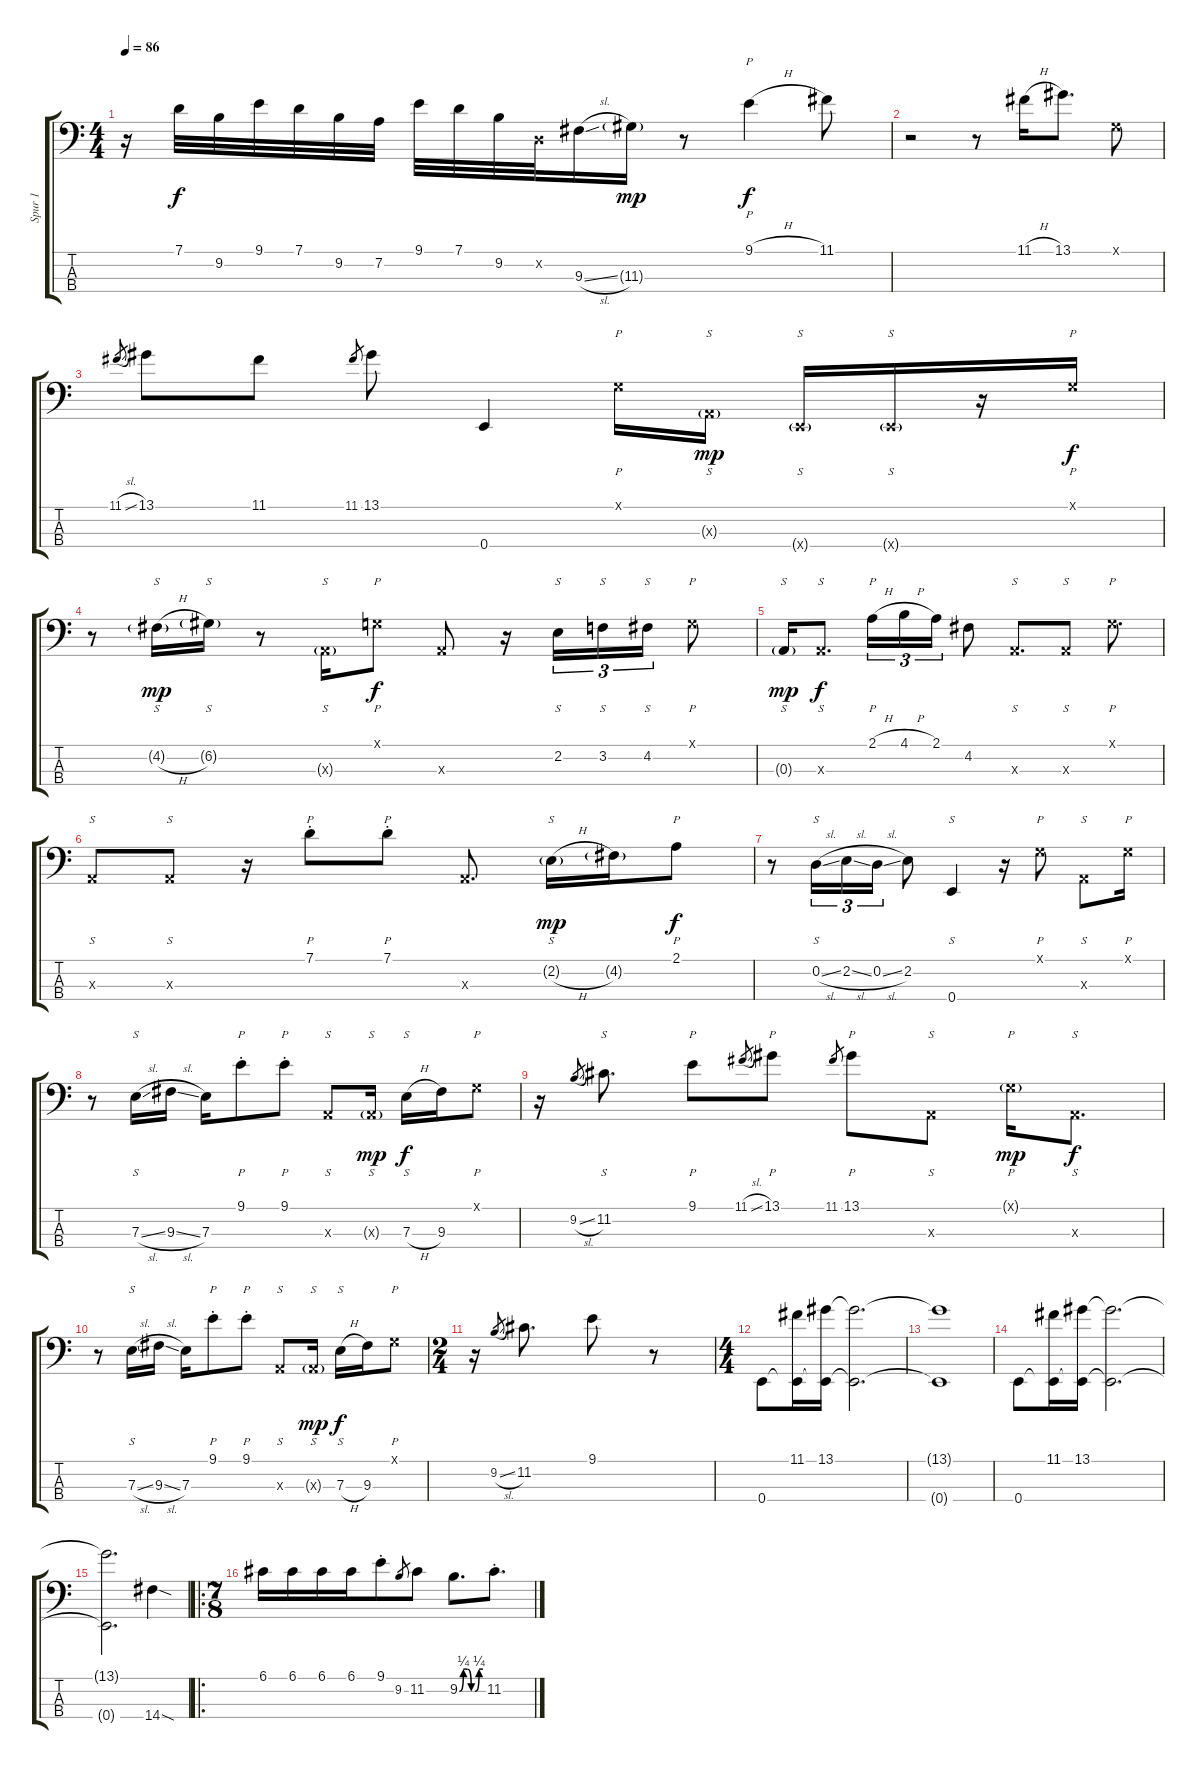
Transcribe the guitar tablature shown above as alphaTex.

\track ("Spur 1" "Spur 1") {instrument acousticbass}
\staff {score tabs}
\tuning (G2 D2 A1 E1) {hide}
\ts (4 4)
\tempo 86
\clef f4
\ks c
r.16{dy f} 7.1.32 9.2.32 9.1.32 7.1.32 9.2.32 7.2.32 9.1.32 7.1.32 9.2.32 0.2{x}.32 9.3{sl}.16 11.3{g}.16{dy mp} r.8 9.1{h}.4{p dy f} 11.1.8 |
r.2 r.8 11.1{h}.16 13.1.8{d} 0.1{x}.8 |
11.1{sl}.8{gr} 13.1.8 11.1.8 11.1.8{gr} 13.1.8 0.4.4 0.1{x}.16{p} 0.3{g x}.16{s dy mp} 0.4{g x}.16{s} 0.4{g x}.16{s} r.16 0.1{x}.16{p dy f} |
r.8 4.2{h g}.16{s dy mp} 6.2{g}.16{s} r.8 0.3{g x}.16{s} 0.1{x}.8{p dy f} 0.3{x}.8 r.16 2.2.16{s tu (3 2)} 3.2.16{s tu (3 2)} 4.2.16{s tu (3 2)} 0.1{x}.8{p} |
0.3{g}.16{s dy mp} 0.3{x}.8{s d dy f} 2.1{h}.16{p tu (3 2)} 4.1{h}.16{tu (3 2)} 2.1.16{tu (3 2)} 4.2.8 0.3{x}.8{s d} 0.3{x}.8{s} 0.1{x}.8{p d} |
0.3{x}.8{s} 0.3{x}.8{s} r.16 7.1{st}.8{p} 7.1{st}.8{p} 0.3{x}.8{d} 2.2{h g}.16{s dy mp} 4.2{g}.16 2.1.8{p dy f} |
r.8 0.2{sl}.16{s tu (3 2)} 2.2{sl}.16{tu (3 2)} 0.2{sl}.16{tu (3 2)} 2.2.8 0.4.4{s} r.16 0.1{x}.8{p} 0.3{x}.8{s} 0.1{x}.16{p} |
r.8 7.3{sl}.16{s} 9.3{sl}.16 7.3.16 9.1{st}.8{p} 9.1{st}.8{p} 0.3{x}.8{s} 0.3{g x}.16{s dy mp} 7.3{h}.16{s dy f} 9.3.16 0.1{x}.8{p} |
r.16 9.2{sl}.8{gr} 11.2.8{s d} 9.1.8{p} 11.1{sl}.8{gr} 13.1.8{p} 11.1.8{gr} 13.1.8{p} 0.3{x}.8{s} 0.1{g x}.16{p dy mp} 0.3{x}.8{s d dy f} |
r.8 7.3{sl}.16{s} 9.3{sl}.16 7.3.16 9.1{st}.8{p} 9.1{st}.8{p} 0.3{x}.8{s} 0.3{g x}.16{s dy mp} 7.3{h}.16{s dy f} 9.3.16 0.1{x}.8{p} |
\ts (2 4)
r.16 9.2{sl}.8{gr} 11.2.8{d} 9.1.8 r.8 |
\ts (4 4)
0.4.8 (11.1 0.4{t}).16 (13.1 0.4{t}).16 (13.1{t} 0.4{t}).2{d} |
(13.1{t} 0.4{t}).1 |
0.4.8 (11.1 0.4{t}).16 (13.1 0.4{t}).16 (13.1{t} 0.4{t}).2{d} |
(13.1{t} 0.4{t}).2{d} 14.4{sod}.4 |
\ro
\ts (7 8)
6.1.16 6.1.16 6.1.16 6.1.16 9.1{st}.8 9.2.8{gr} 11.2.8 9.2{be (custom 0 0 10 1 20 1 30 0 40 0 50 1 60 1)}.8{d} 11.2{st}.8{d}
